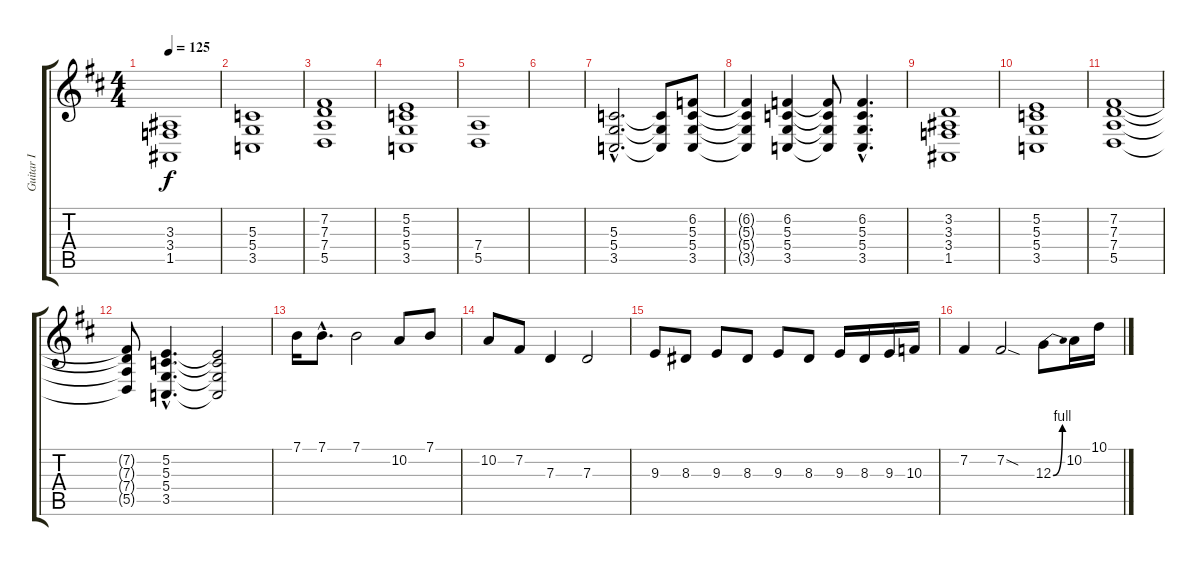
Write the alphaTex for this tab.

\track ("Guitar I" "Guitar I") {instrument lead2sawtooth}
\staff {score tabs}
\tuning (E4 B3 G3 D3 A2 E2) {hide}
\ts (4 4)
\tempo 125
\clef g2
\ks d
(3.3 3.4 1.5).1{dy f} |
(5.3 5.4 3.5).1 |
(7.2 7.3 7.4 5.5).1 |
(5.2 5.3 5.4 3.5).1 |
(7.4 5.5).1 |
|
(5.3{hac} 5.4{hac} 3.5{hac}).2{d} (5.3{t} 5.4{t} 3.5{t}).8 (6.2 5.3 5.4 3.5).8 |
(6.2{t} 5.3{t} 5.4{t} 3.5{t}).4 (6.2 5.3 5.4 3.5).4 (6.2{t} 5.3{t} 5.4{t} 3.5{t}).8 (6.2{hac} 5.3{hac} 5.4{hac} 3.5{hac}).4{d} |
(3.2 3.3 3.4 1.5).1 |
(5.2 5.3 5.4 3.5).1 |
(7.2 7.3 7.4 5.5).1 |
(7.2{t} 7.3{t} 7.4{t} 5.5{t}).8 (5.2{hac} 5.3{hac} 5.4{hac} 3.5{hac}).4{d} (5.2{t} 5.3{t} 5.4{t} 3.5{t}).2 |
7.1.16 7.1{hac}.8{d} 7.1.2 10.2.8 7.1.8 |
10.2.8 7.2.8 7.3.4 7.3.2 |
9.3.8 8.3.8 9.3.8 8.3.8 9.3.8 8.3.8 9.3.16 8.3.16 9.3.16 10.3.16 |
7.2.4 7.2{sod}.2 12.3{be (bend 0 0 60 4)}.8 10.2.16 10.1.16
